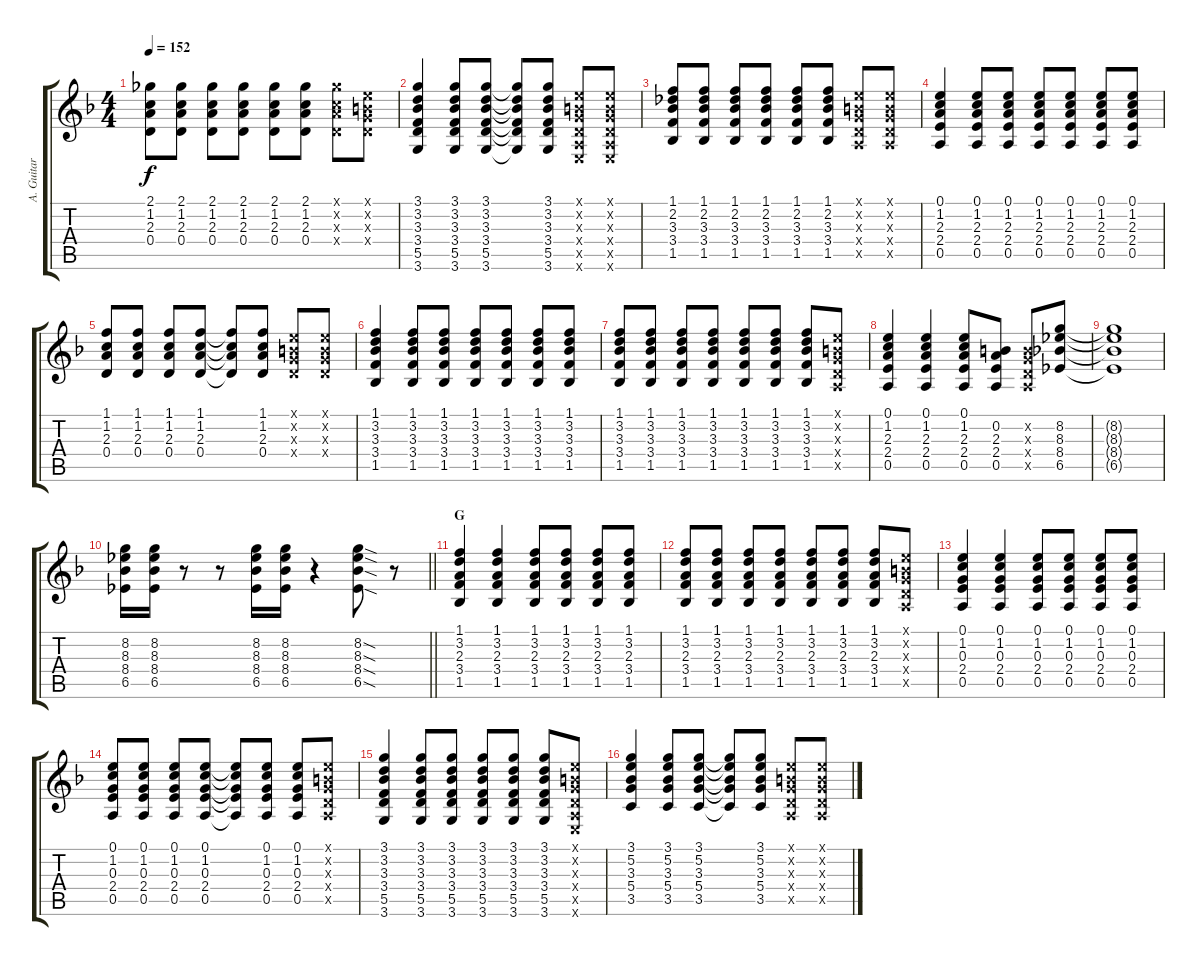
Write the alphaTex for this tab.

\track ("A. Guitar II" "A. Guitar ") {instrument acousticguitarsteel}
\staff {score tabs}
\tuning (E4 B3 G3 D3 A2 E2) {hide}
\ts (4 4)
\tempo 152
\clef g2
\ks f
(2.1 1.2 2.3 0.4).8{dy f} (2.1 1.2 2.3 0.4).8 (2.1 1.2 2.3 0.4).8 (2.1 1.2 2.3 0.4).8 (2.1 1.2 2.3 0.4).8 (2.1 1.2 2.3 0.4).8 (2.1{x} 1.2{x} 2.3{x} 0.4{x}).8 (0.1{x} 0.2{x} 0.3{x} 0.4{x}).8 |
(3.1 3.2 3.3 3.4 5.5 3.6).4 (3.1 3.2 3.3 3.4 5.5 3.6).8 (3.1 3.2 3.3 3.4 5.5 3.6).8 (3.1{t} 3.2{t} 3.3{t} 3.4{t} 5.5{t} 3.6{t}).8 (3.1 3.2 3.3 3.4 5.5 3.6).8 (0.1{x} 0.2{x} 0.3{x} 0.4{x} 0.5{x} 0.6{x}).8 (0.1{x} 0.2{x} 0.3{x} 0.4{x} 0.5{x} 0.6{x}).8 |
(1.1 2.2 3.3 3.4 1.5).8 (1.1 2.2 3.3 3.4 1.5).8 (1.1 2.2 3.3 3.4 1.5).8 (1.1 2.2 3.3 3.4 1.5).8 (1.1 2.2 3.3 3.4 1.5).8 (1.1 2.2 3.3 3.4 1.5).8 (0.1{x} 0.2{x} 0.3{x} 0.4{x} 0.5{x}).8 (0.1{x} 0.2{x} 0.3{x} 0.4{x} 0.5{x}).8 |
(0.1 1.2 2.3 2.4 0.5).4 (0.1 1.2 2.3 2.4 0.5).8 (0.1 1.2 2.3 2.4 0.5).8 (0.1 1.2 2.3 2.4 0.5).8 (0.1 1.2 2.3 2.4 0.5).8 (0.1 1.2 2.3 2.4 0.5).8 (0.1 1.2 2.3 2.4 0.5).8 |
(1.1 1.2 2.3 0.4).8 (1.1 1.2 2.3 0.4).8 (1.1 1.2 2.3 0.4).8 (1.1 1.2 2.3 0.4).8 (1.1{t} 1.2{t} 2.3{t} 0.4{t}).8 (1.1 1.2 2.3 0.4).8 (0.1{x} 0.2{x} 0.3{x} 0.4{x}).8 (0.1{x} 0.2{x} 0.3{x} 0.4{x}).8 |
(1.1 3.2 3.3 3.4 1.5).4 (1.1 3.2 3.3 3.4 1.5).8 (1.1 3.2 3.3 3.4 1.5).8 (1.1 3.2 3.3 3.4 1.5).8 (1.1 3.2 3.3 3.4 1.5).8 (1.1 3.2 3.3 3.4 1.5).8 (1.1 3.2 3.3 3.4 1.5).8 |
(1.1 3.2 3.3 3.4 1.5).8 (1.1 3.2 3.3 3.4 1.5).8 (1.1 3.2 3.3 3.4 1.5).8 (1.1 3.2 3.3 3.4 1.5).8 (1.1 3.2 3.3 3.4 1.5).8 (1.1 3.2 3.3 3.4 1.5).8 (1.1 3.2 3.3 3.4 1.5).8 (0.1{x} 0.2{x} 0.3{x} 0.4{x} 0.5{x}).8 |
(0.1 1.2 2.3 2.4 0.5).4 (0.1 1.2 2.3 2.4 0.5).4 (0.1 1.2 2.3 2.4 0.5).8 (0.2 2.3 2.4 0.5).8 (0.2{x} 0.3{x} 0.4{x} 0.5{x}).8 (8.2 8.3 8.4 6.5).8 |
(8.2{t} 8.3{t} 8.4{t} 6.5{t}).1 |
\barLineRight lightlight
(8.2 8.3 8.4 6.5).16 (8.2 8.3 8.4 6.5).16 r.8 r.8 (8.2 8.3 8.4 6.5).16 (8.2 8.3 8.4 6.5).16 r.4 (8.2{sod} 8.3{sod} 8.4{sod} 6.5{sod}).8 r.8 |
\section ("" "G")
(1.1 3.2 2.3 3.4 1.5).4 (1.1 3.2 2.3 3.4 1.5).4 (1.1 3.2 2.3 3.4 1.5).8 (1.1 3.2 2.3 3.4 1.5).8 (1.1 3.2 2.3 3.4 1.5).8 (1.1 3.2 2.3 3.4 1.5).8 |
(1.1 3.2 2.3 3.4 1.5).8 (1.1 3.2 2.3 3.4 1.5).8 (1.1 3.2 2.3 3.4 1.5).8 (1.1 3.2 2.3 3.4 1.5).8 (1.1 3.2 2.3 3.4 1.5).8 (1.1 3.2 2.3 3.4 1.5).8 (1.1 3.2 2.3 3.4 1.5).8 (0.1{x} 0.2{x} 0.3{x} 0.4{x} 0.5{x}).8 |
(0.1 1.2 0.3 2.4 0.5).4 (0.1 1.2 0.3 2.4 0.5).4 (0.1 1.2 0.3 2.4 0.5).8 (0.1 1.2 0.3 2.4 0.5).8 (0.1 1.2 0.3 2.4 0.5).8 (0.1 1.2 0.3 2.4 0.5).8 |
(0.1 1.2 0.3 2.4 0.5).8 (0.1 1.2 0.3 2.4 0.5).8 (0.1 1.2 0.3 2.4 0.5).8 (0.1 1.2 0.3 2.4 0.5).8 (0.1{t} 1.2{t} 0.3{t} 2.4{t} 0.5{t}).8 (0.1 1.2 0.3 2.4 0.5).8 (0.1 1.2 0.3 2.4 0.5).8 (0.1{x} 0.2{x} 0.3{x} 0.4{x} 0.5{x}).8 |
(3.1 3.2 3.3 3.4 5.5 3.6).4 (3.1 3.2 3.3 3.4 5.5 3.6).8 (3.1 3.2 3.3 3.4 5.5 3.6).8 (3.1 3.2 3.3 3.4 5.5 3.6).8 (3.1 3.2 3.3 3.4 5.5 3.6).8 (3.1 3.2 3.3 3.4 5.5 3.6).8 (0.1{x} 0.2{x} 0.3{x} 0.4{x} 0.5{x} 0.6{x}).8 |
(3.1 5.2 3.3 5.4 3.5).4 (3.1 5.2 3.3 5.4 3.5).8 (3.1 5.2 3.3 5.4 3.5).8 (3.1{t} 5.2{t} 3.3{t} 5.4{t} 3.5{t}).8 (3.1 5.2 3.3 5.4 3.5).8 (0.1{x} 0.2{x} 0.3{x} 0.4{x} 0.5{x}).8 (0.1{x} 0.2{x} 0.3{x} 0.4{x} 0.5{x}).8
